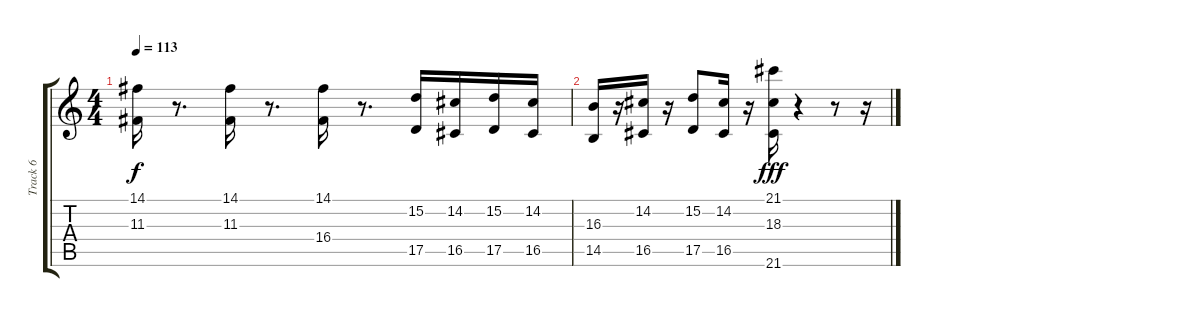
\track ("Track 6" "Track 6") {instrument stringensemble1}
\staff {score tabs}
\tuning (E4 B3 G3 D3 A2 E2) {hide}
\ts (4 4)
\tempo 113
\clef g2
\ks c
(14.1 11.3).16{dy f} r.8{d} (14.1 11.3).16 r.8{d} (14.1 16.4).16 r.8{d} (15.2 17.5).16 (14.2 16.5).16 (15.2 17.5).16 (14.2 16.5).16 |
(16.3 14.5).16 r.16 (14.2 16.5).16 r.16 (15.2 17.5).8 (14.2 16.5).16 r.16 (21.1 18.3 21.6).16{dy fff} r.4 r.8 r.16
